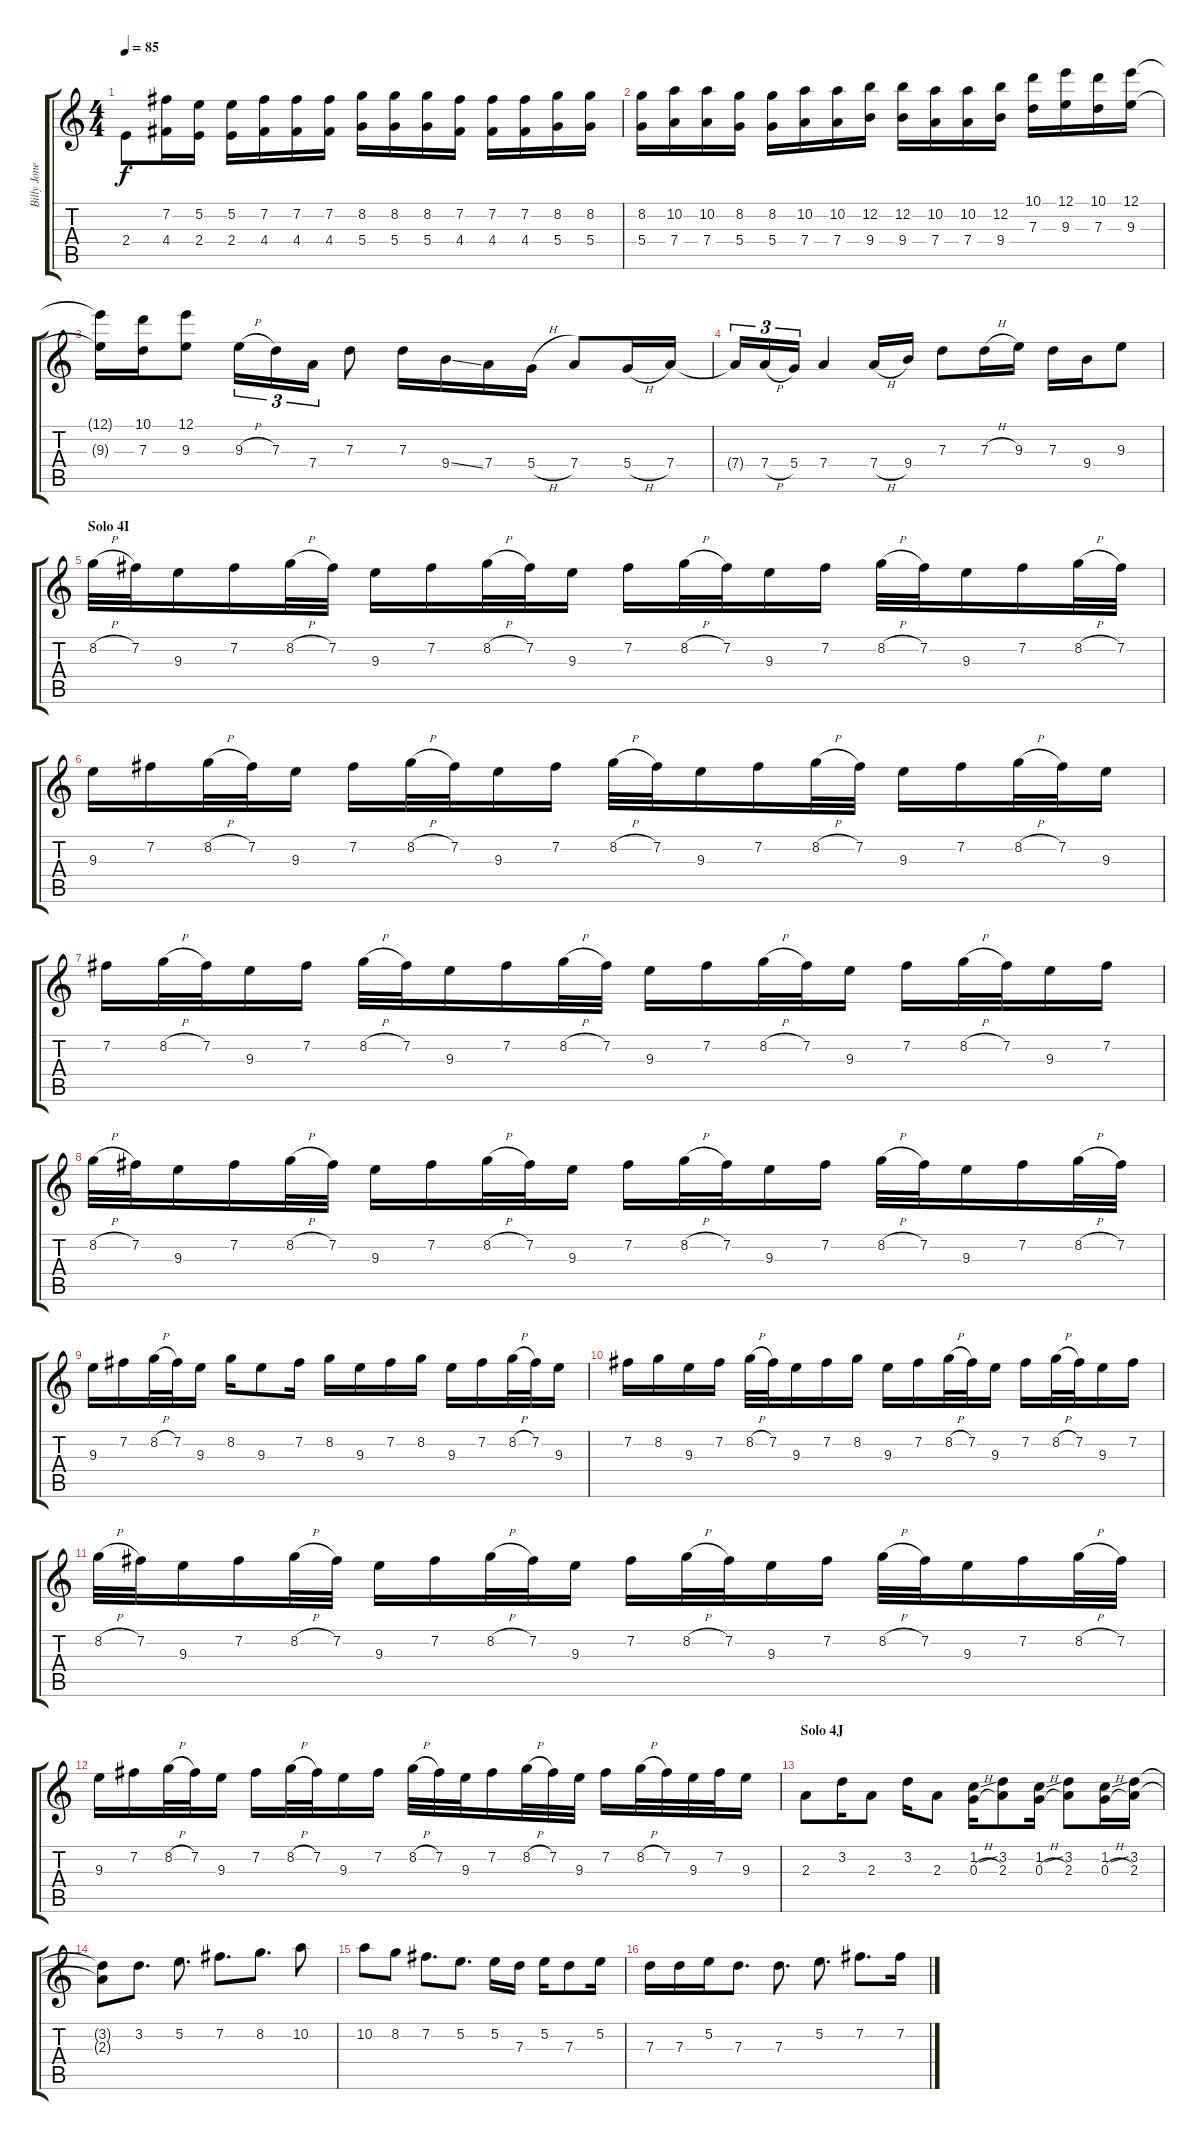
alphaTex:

\track ("Billy Jones Solo" "Billy Jone") {instrument overdrivenguitar}
\staff {score tabs}
\tuning (E4 B3 G3 D3 A2 E2) {hide}
\ts (4 4)
\tempo 85
\clef g2
\ks c
2.4{t}.8{dy f} (7.2 4.4).16 (5.2 2.4).16 (5.2 2.4).16 (7.2 4.4).16 (7.2 4.4).16 (7.2 4.4).16 (8.2 5.4).16 (8.2 5.4).16 (8.2 5.4).16 (7.2 4.4).16 (7.2 4.4).16 (7.2 4.4).16 (8.2 5.4).16 (8.2 5.4).16 |
(8.2 5.4).16 (10.2 7.4).16 (10.2 7.4).16 (8.2 5.4).16 (8.2 5.4).16 (10.2 7.4).16 (10.2 7.4).16 (12.2 9.4).16 (12.2 9.4).16 (10.2 7.4).16 (10.2 7.4).16 (12.2 9.4).16 (10.1 7.3).16 (12.1 9.3).16 (10.1 7.3).16 (12.1 9.3).16 |
(12.1{t} 9.3{t}).16 (10.1 7.3).16 (12.1 9.3).8 9.3{h}.16{tu (3 2)} 7.3.16{tu (3 2)} 7.4.16{tu (3 2)} 7.3.8 7.3.16 9.4{ss}.16 7.4.16 5.4{h}.16 7.4.8 5.4{h}.16 7.4.16 |
7.4{t}.16{tu (3 2)} 7.4{h}.16{tu (3 2)} 5.4.16{tu (3 2)} 7.4.4 7.4{h}.16 9.4.16 7.3.8 7.3{h}.16 9.3.16 7.3.16 9.4.16 9.3.8 |
\section ("" "Solo 4I")
8.2{h}.32 7.2.32 9.3.16 7.2.16 8.2{h}.32 7.2.32 9.3.16 7.2.16 8.2{h}.32 7.2.32 9.3.16 7.2.16 8.2{h}.32 7.2.32 9.3.16 7.2.16 8.2{h}.32 7.2.32 9.3.16 7.2.16 8.2{h}.32 7.2.32 |
9.3.16 7.2.16 8.2{h}.32 7.2.32 9.3.16 7.2.16 8.2{h}.32 7.2.32 9.3.16 7.2.16 8.2{h}.32 7.2.32 9.3.16 7.2.16 8.2{h}.32 7.2.32 9.3.16 7.2.16 8.2{h}.32 7.2.32 9.3.16 |
7.2.16 8.2{h}.32 7.2.32 9.3.16 7.2.16 8.2{h}.32 7.2.32 9.3.16 7.2.16 8.2{h}.32 7.2.32 9.3.16 7.2.16 8.2{h}.32 7.2.32 9.3.16 7.2.16 8.2{h}.32 7.2.32 9.3.16 7.2.16 |
8.2{h}.32 7.2.32 9.3.16 7.2.16 8.2{h}.32 7.2.32 9.3.16 7.2.16 8.2{h}.32 7.2.32 9.3.16 7.2.16 8.2{h}.32 7.2.32 9.3.16 7.2.16 8.2{h}.32 7.2.32 9.3.16 7.2.16 8.2{h}.32 7.2.32 |
9.3.16 7.2.16 8.2{h}.32 7.2.32 9.3.16 8.2.16 9.3.8 7.2.16 8.2.16 9.3.16 7.2.16 8.2.16 9.3.16 7.2.16 8.2{h}.32 7.2.32 9.3.16 |
7.2.16 8.2.16 9.3.16 7.2.16 8.2{h}.32 7.2.32 9.3.16 7.2.16 8.2.16 9.3.16 7.2.16 8.2{h}.32 7.2.32 9.3.16 7.2.16 8.2{h}.32 7.2.32 9.3.16 7.2.16 |
8.2{h}.32 7.2.32 9.3.16 7.2.16 8.2{h}.32 7.2.32 9.3.16 7.2.16 8.2{h}.32 7.2.32 9.3.16 7.2.16 8.2{h}.32 7.2.32 9.3.16 7.2.16 8.2{h}.32 7.2.32 9.3.16 7.2.16 8.2{h}.32 7.2.32 |
9.3.16 7.2.16 8.2{h}.32 7.2.32 9.3.16 7.2.16 8.2{h}.32 7.2.32 9.3.16 7.2.16 8.2{h}.32 7.2.32 9.3.32 7.2.16 8.2{h}.32 7.2.32 9.3.32 7.2.16 8.2{h}.32 7.2.32 9.3.32 7.2.32 9.3.16 |
\section ("" "Solo 4J")
2.3.8 3.2.16 2.3.8 3.2.16 2.3.8 (1.2{ss} 0.3{h}).16 (3.2 2.3).8 (1.2{ss} 0.3{h}).16 (3.2 2.3).8 (1.2{ss} 0.3{h}).16 (3.2 2.3).16 |
(3.2{t} 2.3{t}).8 3.2.8{d} 5.2.8{d} 7.2.8{d} 8.2.8{d} 10.2.8 |
10.2.8 8.2.8 7.2.8{d} 5.2.8{d} 5.2.16 7.3.16 5.2.16 7.3.8 5.2.16 |
7.3.16 7.3.16 5.2.16 7.3.8{d} 7.3.8{d} 5.2.8{d} 7.2.8{d} 7.2.16
